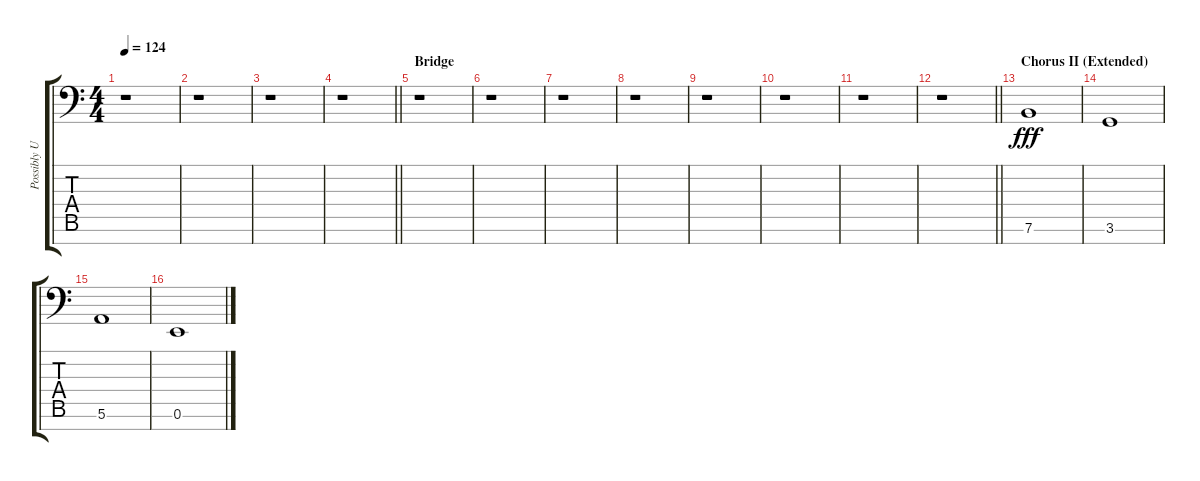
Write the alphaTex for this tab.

\track ("Possibly Unecessary Effects" "Possibly U") {instrument pad4choir}
\staff {score tabs}
\tuning (E4 B3 G3 D3 A2 E2 C-1) {hide}
\ts (4 4)
\tempo 124
\clef f4
\ks c
r.1{dy fff} |
r.1 |
r.1 |
\barLineRight lightlight
r.1 |
\section ("" "Bridge")
r.1 |
r.1 |
r.1 |
r.1 |
r.1 |
r.1 |
r.1 |
\barLineRight lightlight
r.1 |
\section ("" "Chorus II (Extended)")
7.6.1{volume 13 instrument stringensemble2} |
3.6.1 |
5.6.1 |
0.6.1
